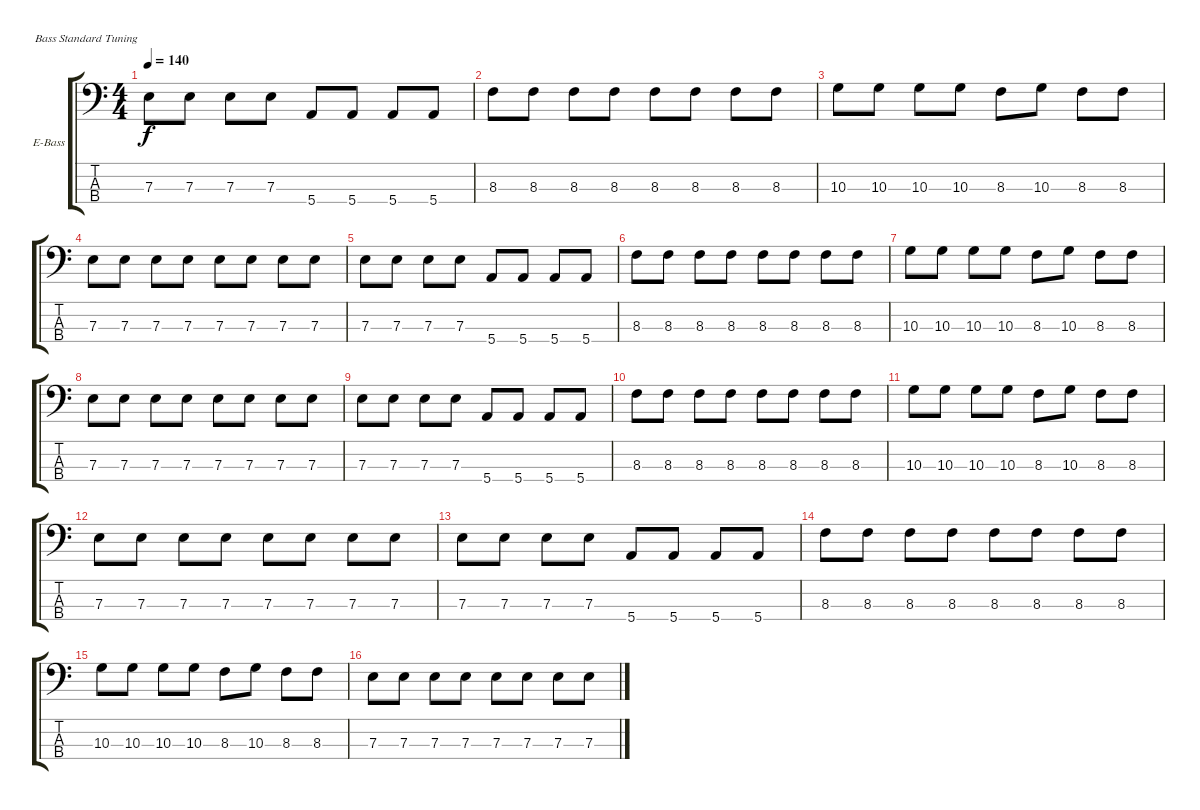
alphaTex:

\bracketExtendMode groupsimilarinstruments
\firstSystemTrackNameOrientation horizontal
\otherSystemsTrackNameOrientation horizontal
\track ("Spor 3" "E-Bass") {instrument electricbasspick}
\staff {score tabs}
\tuning (G2 D2 A1 E1)
\ts (4 4)
\tempo 140
\clef f4
\ks c
7.3.8{dy f} 7.3.8 7.3.8 7.3.8 5.4.8 5.4.8 5.4.8 5.4.8 |
8.3.8 8.3.8 8.3.8 8.3.8 8.3.8 8.3.8 8.3.8 8.3.8 |
10.3.8 10.3.8 10.3.8 10.3.8 8.3.8 10.3.8 8.3.8 8.3.8 |
7.3.8 7.3.8 7.3.8 7.3.8 7.3.8 7.3.8 7.3.8 7.3.8 |
7.3.8 7.3.8 7.3.8 7.3.8 5.4.8 5.4.8 5.4.8 5.4.8 |
8.3.8 8.3.8 8.3.8 8.3.8 8.3.8 8.3.8 8.3.8 8.3.8 |
10.3.8 10.3.8 10.3.8 10.3.8 8.3.8 10.3.8 8.3.8 8.3.8 |
7.3.8 7.3.8 7.3.8 7.3.8 7.3.8 7.3.8 7.3.8 7.3.8 |
7.3.8 7.3.8 7.3.8 7.3.8 5.4.8 5.4.8 5.4.8 5.4.8 |
8.3.8 8.3.8 8.3.8 8.3.8 8.3.8 8.3.8 8.3.8 8.3.8 |
10.3.8 10.3.8 10.3.8 10.3.8 8.3.8 10.3.8 8.3.8 8.3.8 |
7.3.8 7.3.8 7.3.8 7.3.8 7.3.8 7.3.8 7.3.8 7.3.8 |
7.3.8 7.3.8 7.3.8 7.3.8 5.4.8 5.4.8 5.4.8 5.4.8 |
8.3.8 8.3.8 8.3.8 8.3.8 8.3.8 8.3.8 8.3.8 8.3.8 |
10.3.8 10.3.8 10.3.8 10.3.8 8.3.8 10.3.8 8.3.8 8.3.8 |
7.3.8 7.3.8 7.3.8 7.3.8 7.3.8 7.3.8 7.3.8 7.3.8
